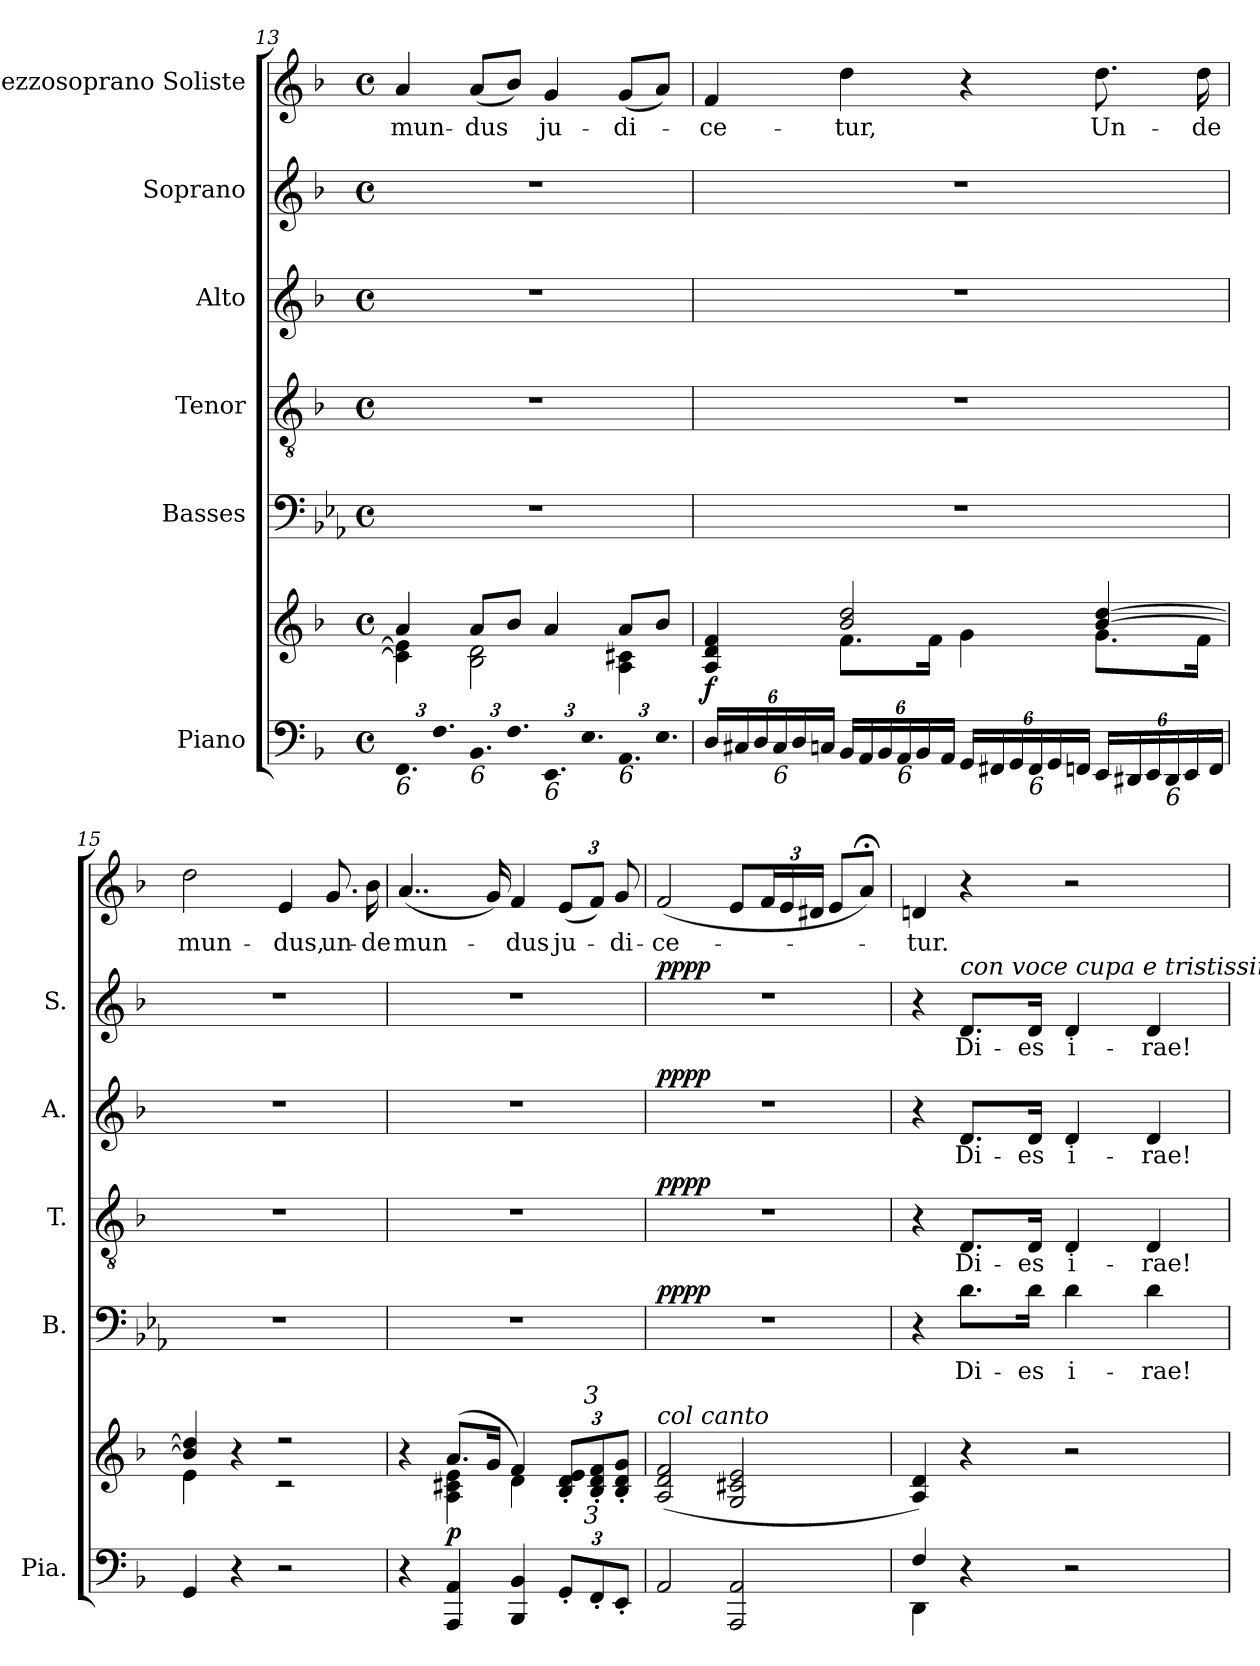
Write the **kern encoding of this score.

**kern	**kern	**dynam	**kern	**text	**dynam	**kern	**text	**dynam	**kern	**text	**dynam	**kern	**text	**dynam	**kern	**text
*part6	*part6	*part6	*part5	*part5	*part5	*part4	*part4	*part4	*part3	*part3	*part3	*part2	*part2	*part2	*part1	*part1
*staff7	*staff6	*staff6/7	*staff5	*staff5	*staff5	*staff4	*staff4	*staff4	*staff3	*staff3	*staff3	*staff2	*staff2	*staff2	*staff1	*staff1
*I"Piano	*	*	*I"Basses	*	*	*I"Tenor	*	*	*I"Alto	*	*	*I"Soprano	*	*	*I"Mezzosoprano Soliste	*
*I'Pia.	*	*	*I'B.	*	*	*I'T.	*	*	*I'A.	*	*	*I'S.	*	*	*	*
*clefF4	*clefG2	*	*clefF4	*	*	*clefGv2	*	*	*clefG2	*	*	*clefG2	*	*	*clefG2	*
*	*	*	*ITrd8c14	*	*	*	*	*	*	*	*	*	*	*	*	*
*k[b-]	*k[b-]	*	*k[b-e-a-]	*	*	*k[b-]	*	*	*k[b-]	*	*	*k[b-]	*	*	*k[b-]	*
*M4/4	*M4/4	*	*M4/4	*	*	*M4/4	*	*	*M4/4	*	*	*M4/4	*	*	*M4/4	*
*met(c)	*met(c)	*	*met(c)	*	*	*met(c)	*	*	*met(c)	*	*	*met(c)	*	*	*met(c)	*
*Xbrackettup	*	*	*	*	*	*	*	*	*	*	*	*	*	*	*	*
=13	=13	=13	=13	=13	=13	=13	=13	=13	=13	=13	=13	=13	=13	=13	=13	=13
!LO:TX:b:i:t=6	!	!	!	!	!	!	!	!	!	!	!	!	!	!	!	!
!LO:N:vis=4.	!	!	!	!	!	!	!	!	!	!	!	!	!	!	!	!
*	*^	*	*	*	*	*	*	*	*	*	*	*	*	*	*	*
12.FF/	4a/	4c\] 4e\]	.	1r	.	.	1r	.	.	1r	.	.	1r	.	.	4a/	mun-
!LO:N:vis=4.	!	!	!	!	!	!	!	!	!	!	!	!	!	!	!	!	!
12.F/	.	.	.	.	.	.	.	.	.	.	.	.	.	.	.	.	.
!LO:TX:b:i:t=6	!	!	!	!	!	!	!	!	!	!	!	!	!	!	!	!	!
!LO:N:vis=4.	!	!	!	!	!	!	!	!	!	!	!	!	!	!	!	!	!
12.BB-/	8a/L	2B-\ 2d\	.	.	.	.	.	.	.	.	.	.	.	.	.	(8a/L	-dus
!LO:N:vis=4.	!	!	!	!	!	!	!	!	!	!	!	!	!	!	!	!	!
12.F/	8b-/J	.	.	.	.	.	.	.	.	.	.	.	.	.	.	8b-/J)	.
!LO:TX:b:i:t=6	!	!	!	!	!	!	!	!	!	!	!	!	!	!	!	!	!
!LO:N:vis=4.	!	!	!	!	!	!	!	!	!	!	!	!	!	!	!	!	!
12.EE/	4a/	.	.	.	.	.	.	.	.	.	.	.	.	.	.	4g/	ju-
!LO:N:vis=4.	!	!	!	!	!	!	!	!	!	!	!	!	!	!	!	!	!
12.E/	.	.	.	.	.	.	.	.	.	.	.	.	.	.	.	.	.
!LO:TX:b:i:t=6	!	!	!	!	!	!	!	!	!	!	!	!	!	!	!	!	!
!LO:N:vis=4.	!	!	!	!	!	!	!	!	!	!	!	!	!	!	!	!	!
12.AA/	8a/L	4A\ 4c#X\	.	.	.	.	.	.	.	.	.	.	.	.	.	(8g/L	-di-
!LO:N:vis=4.	!	!	!	!	!	!	!	!	!	!	!	!	!	!	!	!	!
12.E/	8b-/J	.	.	.	.	.	.	.	.	.	.	.	.	.	.	8a/J)	.
!!LO:PB:g=z
=14	=14	=14	=14	=14	=14	=14	=14	=14	=14	=14	=14	=14	=14	=14	=14	=14	=14
!	!	!	!LO:DY:a=2	!	!	!	!	!	!	!	!	!	!	!	!	!	!
24D/LL	4A/ 4d/ 4f/	4ryy	f	1r	.	.	1r	.	.	1r	.	.	1r	.	.	4f/	-ce-
24C#X/	.	.	.	.	.	.	.	.	.	.	.	.	.	.	.	.	.
24D/	.	.	.	.	.	.	.	.	.	.	.	.	.	.	.	.	.
!LO:TX:b:i:t=6	!	!	!	!	!	!	!	!	!	!	!	!	!	!	!	!	!
24C#/	.	.	.	.	.	.	.	.	.	.	.	.	.	.	.	.	.
24D/	.	.	.	.	.	.	.	.	.	.	.	.	.	.	.	.	.
24Cn/JJ	.	.	.	.	.	.	.	.	.	.	.	.	.	.	.	.	.
24BB-/LL	2b-/ 2dd/	8.f\L	.	.	.	.	.	.	.	.	.	.	.	.	.	4dd\	-tur,
24AA/	.	.	.	.	.	.	.	.	.	.	.	.	.	.	.	.	.
24BB-/	.	.	.	.	.	.	.	.	.	.	.	.	.	.	.	.	.
!LO:TX:b:i:t=6	!	!	!	!	!	!	!	!	!	!	!	!	!	!	!	!	!
24AA/	.	.	.	.	.	.	.	.	.	.	.	.	.	.	.	.	.
24BB-/	.	.	.	.	.	.	.	.	.	.	.	.	.	.	.	.	.
.	.	16f\Jk	.	.	.	.	.	.	.	.	.	.	.	.	.	.	.
24AA/JJ	.	.	.	.	.	.	.	.	.	.	.	.	.	.	.	.	.
24GG/LL	.	4g\	.	.	.	.	.	.	.	.	.	.	.	.	.	4r	.
24FF#X/	.	.	.	.	.	.	.	.	.	.	.	.	.	.	.	.	.
24GG/	.	.	.	.	.	.	.	.	.	.	.	.	.	.	.	.	.
!LO:TX:b:i:t=6	!	!	!	!	!	!	!	!	!	!	!	!	!	!	!	!	!
24FF#/	.	.	.	.	.	.	.	.	.	.	.	.	.	.	.	.	.
24GG/	.	.	.	.	.	.	.	.	.	.	.	.	.	.	.	.	.
24FFn/JJ	.	.	.	.	.	.	.	.	.	.	.	.	.	.	.	.	.
24EE/LL	[4b-/ [4dd/	8.g\L	.	.	.	.	.	.	.	.	.	.	.	.	.	8.dd\	Un-
24DD#X/	.	.	.	.	.	.	.	.	.	.	.	.	.	.	.	.	.
24EE/	.	.	.	.	.	.	.	.	.	.	.	.	.	.	.	.	.
!LO:TX:b:i:t=6	!	!	!	!	!	!	!	!	!	!	!	!	!	!	!	!	!
24DD#/	.	.	.	.	.	.	.	.	.	.	.	.	.	.	.	.	.
24EE/	.	.	.	.	.	.	.	.	.	.	.	.	.	.	.	.	.
.	.	16f\Jk	.	.	.	.	.	.	.	.	.	.	.	.	.	16dd\	-de
24FF/JJ	.	.	.	.	.	.	.	.	.	.	.	.	.	.	.	.	.
=15	=15	=15	=15	=15	=15	=15	=15	=15	=15	=15	=15	=15	=15	=15	=15	=15	=15
4GG/	4b-/] 4dd/]	4e\	.	1r	.	.	1r	.	.	1r	.	.	1r	.	.	2dd\	mun-
4r	4r	4ryy	.	.	.	.	.	.	.	.	.	.	.	.	.	.	.
2r	2r	2r	.	.	.	.	.	.	.	.	.	.	.	.	.	4e/	-dus,
.	.	.	.	.	.	.	.	.	.	.	.	.	.	.	.	8.g/	un-
.	.	.	.	.	.	.	.	.	.	.	.	.	.	.	.	16b-\	-de
=16	=16	=16	=16	=16	=16	=16	=16	=16	=16	=16	=16	=16	=16	=16	=16	=16	=16
4r	4r	4ryy	.	1r	.	.	1r	.	.	1r	.	.	1r	.	.	(4..a/	mun-
!	!	!	!LO:DY:a=2	!	!	!	!	!	!	!	!	!	!	!	!	!	!
4AAA/ 4AA/	(8.a/L	4A\ 4c#X\ 4e\	p	.	.	.	.	.	.	.	.	.	.	.	.	.	.
.	16g/Jk	.	.	.	.	.	.	.	.	.	.	.	.	.	.	16g/)	.
4BBB-/ 4BB-/	4f/)	4d\	.	.	.	.	.	.	.	.	.	.	.	.	.	4f/	-dus
*	*Xbrackettup	*	*	*	*	*	*	*	*	*	*	*	*	*	*	*Xbrackettup	*
12GG'/L	12B-/' 12d/' 12e/'L	4ryy	.	.	.	.	.	.	.	.	.	.	.	.	.	(12e/L	ju-
!	!LO:TX:a:i:t=3	!	!	!	!	!	!	!	!	!	!	!	!	!	!	!	!
!LO:TX:a:i:t=3	!	!	!	!	!	!	!	!	!	!	!	!	!	!	!	!	!
12FF'/	12B-/' 12d/' 12f/'	.	.	.	.	.	.	.	.	.	.	.	.	.	.	12f/J)	.
12EE'/J	12B-/' 12d/' 12g/'J	.	.	.	.	.	.	.	.	.	.	.	.	.	.	12g/	-di-
*	*v	*v	*	*	*	*	*	*	*	*	*	*	*	*	*	*	*
!!LO:LB:g=z
=17	=17	=17	=17	=17	=17	=17	=17	=17	=17	=17	=17	=17	=17	=17	=17	=17
!	!LO:TX:a:i:t=col canto	!	!	!	!	!	!	!	!	!	!	!	!	!	!	!
!	!	!	!	!	!LO:DY:a	!	!	!LO:DY:a	!	!	!LO:DY:a	!	!	!LO:DY:a	!	!
2AA/	(2A/ 2d/ 2f/	.	1r	.	pppp	1r	.	pppp	1r	.	pppp	1r	.	pppp	(>2f/	-ce-
2AAA/ 2AA/	2G/ 2c#X/ 2e/	.	.	.	.	.	.	.	.	.	.	.	.	.	8e/L	.
.	.	.	.	.	.	.	.	.	.	.	.	.	.	.	24f/L	.
.	.	.	.	.	.	.	.	.	.	.	.	.	.	.	24e/	.
.	.	.	.	.	.	.	.	.	.	.	.	.	.	.	24d#X/JJ	.
.	.	.	.	.	.	.	.	.	.	.	.	.	.	.	8e/L	.
.	.	.	.	.	.	.	.	.	.	.	.	.	.	.	8a;</J)	.
=18	=18	=18	=18	=18	=18	=18	=18	=18	=18	=18	=18	=18	=18	=18	=18	=18
*^	*	*	*	*	*	*	*	*	*	*	*	*	*	*	*	*
4F/	4DD\	4A/ 4d/)	.	4r	.	.	4r	.	.	4r	.	.	4r	.	.	4dn/	-tur.
!	!	!	!	!	!	!	!	!	!	!	!	!	!LO:TX:a:i:t=con voce cupa e tristissima.	!	!	!	!
4r	2.ryy	4r	.	8.Di\L	Di-	.	8.D/L	Di-	.	8.d/L	Di-	.	8.d/L	Di-	.	4r	.
.	.	.	.	16Di\Jk	-es	.	16D/Jk	-es	.	16d/Jk	-es	.	16d/Jk	-es	.	.	.
2r	.	2r	.	4Di\	i-	.	4D/	i-	.	4d/	i-	.	4d/	i-	.	2r	.
.	.	.	.	4Di\	-rae!	.	4D/	-rae!	.	4d/	-rae!	.	4d/	-rae!	.	.	.
*v	*v	*	*	*	*	*	*	*	*	*	*	*	*	*	*	*	*
=	=	=	=	=	=	=	=	=	=	=	=	=	=	=	=	=
*-	*-	*-	*-	*-	*-	*-	*-	*-	*-	*-	*-	*-	*-	*-	*-	*-
